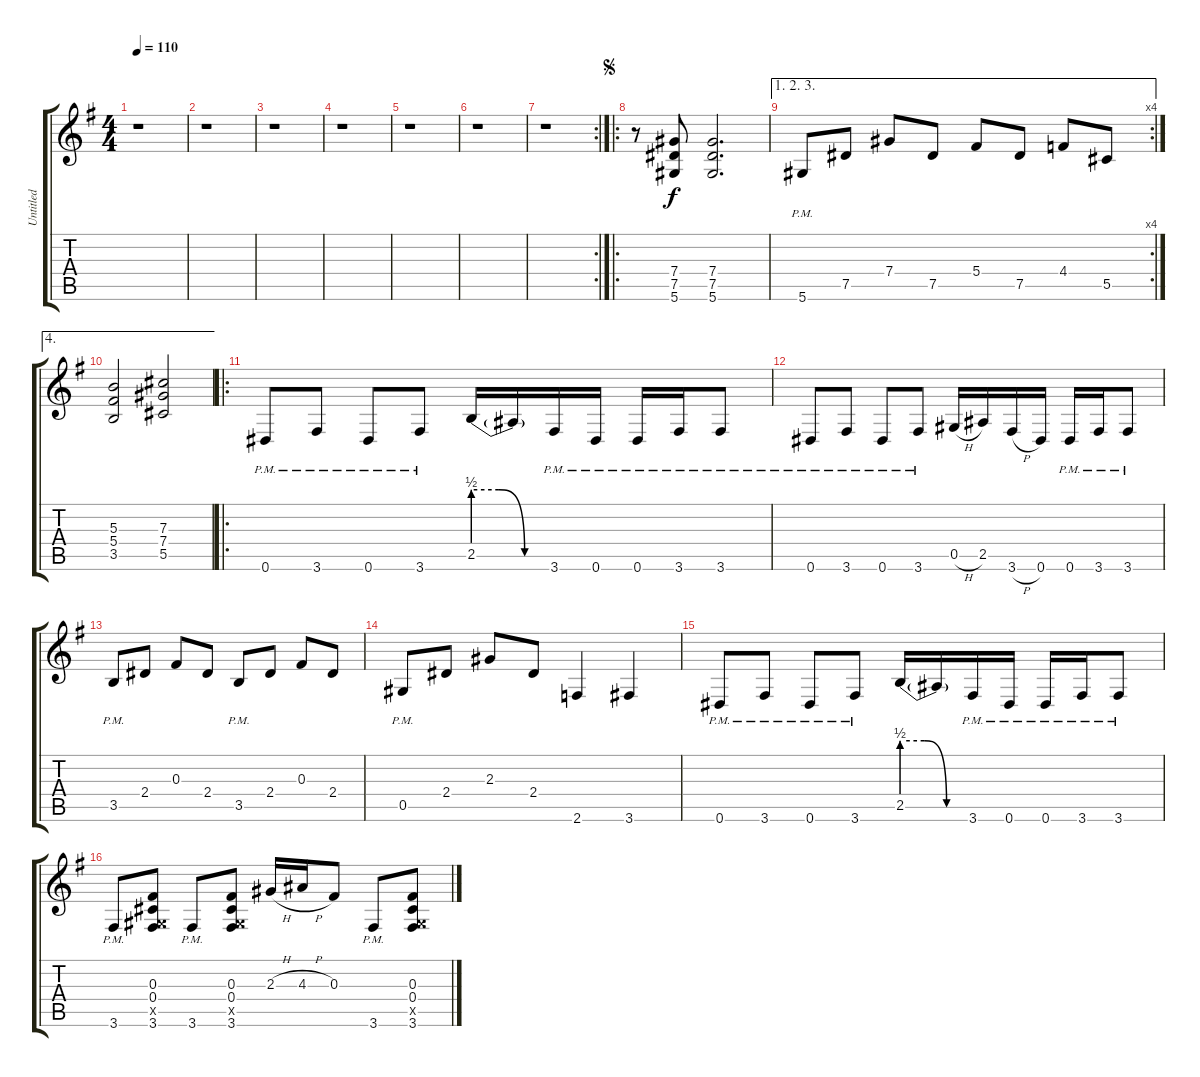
\track ("Untitled" "Untitled") {instrument distortionguitar}
\staff {score tabs}
\tuning (Eb4 Bb3 Gb3 Db3 Ab2 Eb2) {hide}
\ts (4 4)
\tempo 110
\clef g2
\ks g
r.1{dy f} |
r.1 |
r.1 |
r.1 |
r.1 |
r.1 |
\rc 2
r.1 |
\ro
\jump segno
r.8 (7.4 7.5 5.6).8 (7.4 7.5 5.6).2{d} |
\ae (1 2 3)
\rc 4
5.6{pm}.8 7.5.8 7.4.8 7.5.8 5.4.8 7.5.8 4.4.8 5.5.8 |
\ae 4
(5.3 5.4 3.5).2 (7.3 7.4 5.5).2 |
\ro
0.6{pm}.8 3.6{pm}.8 0.6{pm}.8 3.6{pm}.8 2.5{be (custom 0 2 20 2 40 0 60 0)}.16 2.5{t}.16 3.6{pm}.16 0.6{pm}.16 0.6{pm}.16 3.6{pm}.16 3.6{pm}.8 |
0.6{pm}.8 3.6{pm}.8 0.6{pm}.8 3.6{pm}.8 0.5{h}.16 2.5.16 3.6{h}.16 0.6.16 0.6{pm}.16 3.6{pm}.16 3.6{pm}.8 |
3.5{pm}.8 2.4.8 0.3.8 2.4.8 3.5{pm}.8 2.4.8 0.3.8 2.4.8 |
0.5{pm}.8 2.4.8 2.3.8 2.4.8 2.6.4 3.6.4 |
0.6{pm}.8 3.6{pm}.8 0.6{pm}.8 3.6{pm}.8 2.5{be (custom 0 2 20 2 40 0 60 0)}.16 2.5{t}.16 3.6{pm}.16 0.6{pm}.16 0.6{pm}.16 3.6{pm}.16 3.6{pm}.8 |
3.6{pm}.8 (0.3 0.4 0.5{x} 3.6).8 3.6{pm}.8 (0.3 0.4 0.5{x} 3.6).8 2.3{h}.16 4.3{h}.16 0.3.8 3.6{pm}.8 (0.3 0.4 0.5{x} 3.6).8
